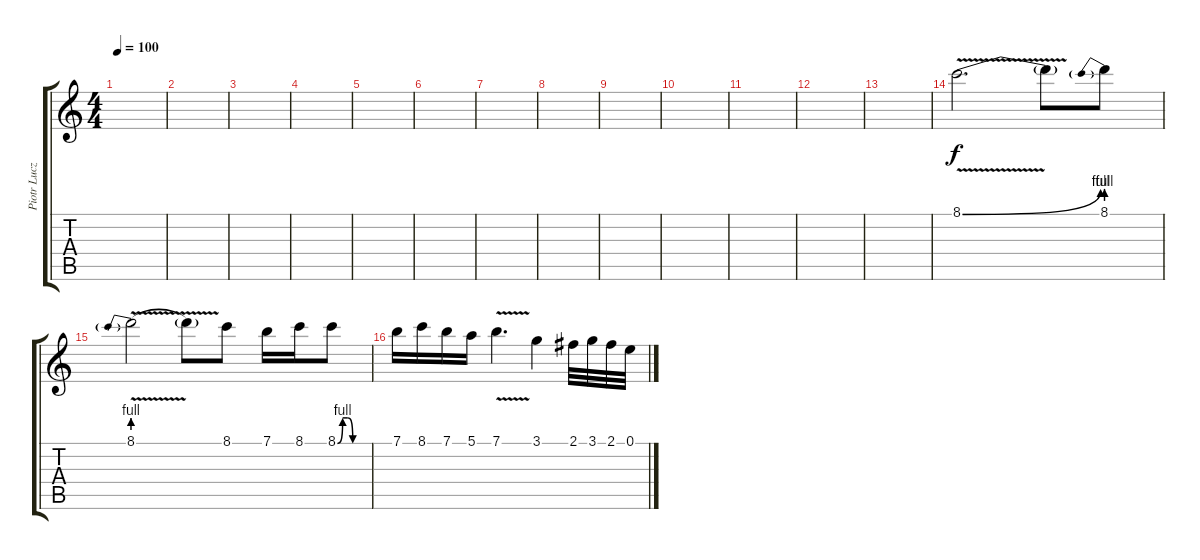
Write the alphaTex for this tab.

\track ("Piotr Luczyk" "Piotr Lucz") {instrument distortionguitar}
\staff {score tabs}
\tuning (E4 B3 G3 D3 A2 E2) {hide}
\ts (4 4)
\tempo 100
\clef g2
\ks c
|
|
|
|
|
|
|
|
|
|
|
|
|
8.1{be (bend 0 0 60 4) v}.2{d} 8.1{t}.8 8.1{be (prebend 0 4 60 4)}.8 |
8.1{be (prebend 0 4 60 4) v}.2 8.1{t}.8 8.1.8 7.1.16 8.1.16 8.1{be (custom 0 0 10 4 20 4 30 0 60 0)}.8 |
7.1.16 8.1.16 7.1.16 5.1.16 7.1{v}.4{d} 3.1.4 2.1.32 3.1.32 2.1.32 0.1.32
